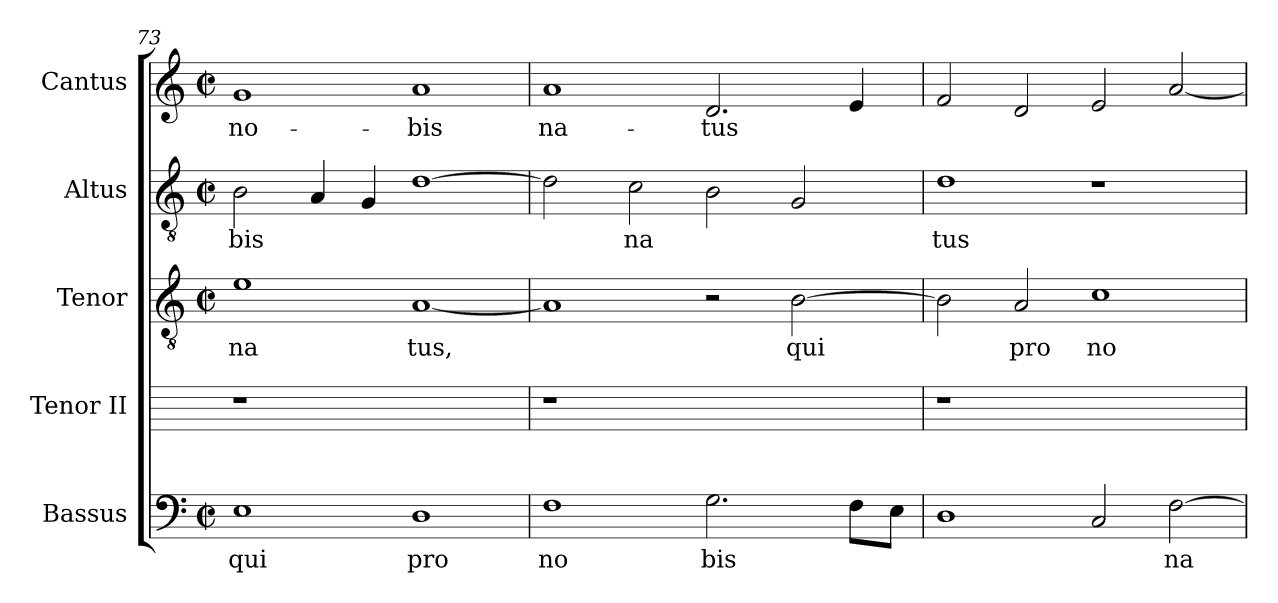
**kern	**text	**kern	**kern	**text	**kern	**text	**kern	**text
*part5	*part5	*part4	*part3	*part3	*part2	*part2	*part1	*part1
*staff5	*staff5	*staff4	*staff3	*staff3	*staff2	*staff2	*staff1	*staff1
*I"Bassus	*	*I"Tenor II	*I"Tenor	*	*I"Altus	*	*I"Cantus	*
*I'Bassus	*	*	*I'Tenor	*	*I'Altus	*	*I'Cantus	*
*clefF4	*	*	*clefGv2	*	*clefGv2	*	*clefG2	*
*	*	*	*k[]	*	*k[]	*	*	*
*	*	*	*C:	*	*C:	*	*	*
*M2/2	*	*	*M2/2	*	*M2/2	*	*M2/2	*
*met(c|)	*	*	*met(c|)	*	*met(c|)	*	*met(c|)	*
=73	=73	=73	=73	=73	=73	=73	=73	=73
!	!LO:LY:b:cj	!	!	!LO:LY:b:cj	!	!LO:LY:b	!	!LO:LY:b:cj
1E	qui	1r	1e	na	2B\	-bis	1g	no-
.	.	.	.	.	4A/	.	.	.
.	.	.	.	.	4G/	.	.	.
!	!LO:LY:b:cj	!	!	!LO:LY:b	!	!	!	!LO:LY:b:cj
1D	pro	1ryy	[>1A	tus,	[>1d	.	1a	-bis
!!LO:LB:g=z
=74	=74	=74	=74	=74	=74	=74	=74	=74
!	!LO:LY:b:cj	!	!	!	!	!	!	!LO:LY:b:cj
*	*	*	*	*	*^	*	*	*
1F	no	1r	1A]	.	2d\]	64ryy	.	1a	na-
.	.	.	.	.	.	1ryy	.	.	.
!	!	!	!	!	!	!	!LO:LY:b:cj	!	!
.	.	.	.	.	2c\	.	na	.	.
!	!LO:LY:b	!	!	!	!	!	!	!	!LO:LY:b
2.G\	bis	1ryy	2r	.	2B\	.	.	2.d/	-tus
.	.	.	.	.	.	2ryy	.	.	.
!	!	!	!	!LO:LY:b	!	!	!	!	!
.	.	.	[>2B\	qui	2G/	.	.	.	.
.	.	.	.	.	.	4ryy	.	.	.
8F\L	.	.	.	.	.	.	.	4e/	.
.	.	.	.	.	.	8...ryy	.	.	.
8E\J	.	.	.	.	.	.	.	.	.
=75	=75	=75	=75	=75	=75	=75	=75	=75	=75
!	!	!	!	!	!	!	!LO:LY:b:cj	!	!
*	*	*	*	*	*v	*v	*	*	*
1D	.	1r	2B\]	.	1d	tus	2f/	.
!	!	!	!	!LO:LY:b:cj	!	!	!	!
.	.	.	2A/	pro	.	.	2d/	.
!	!	!	!	!LO:LY:b:cj	!	!	!	!
2C/	.	1ryy	1c	no	1r	.	2e/	.
!	!LO:LY:b:cj	!	!	!	!	!	!	!
[>2F\	na	.	.	.	.	.	[<2a/	.
=	=	=	=	=	=	=	=	=
*-	*-	*-	*-	*-	*-	*-	*-	*-
